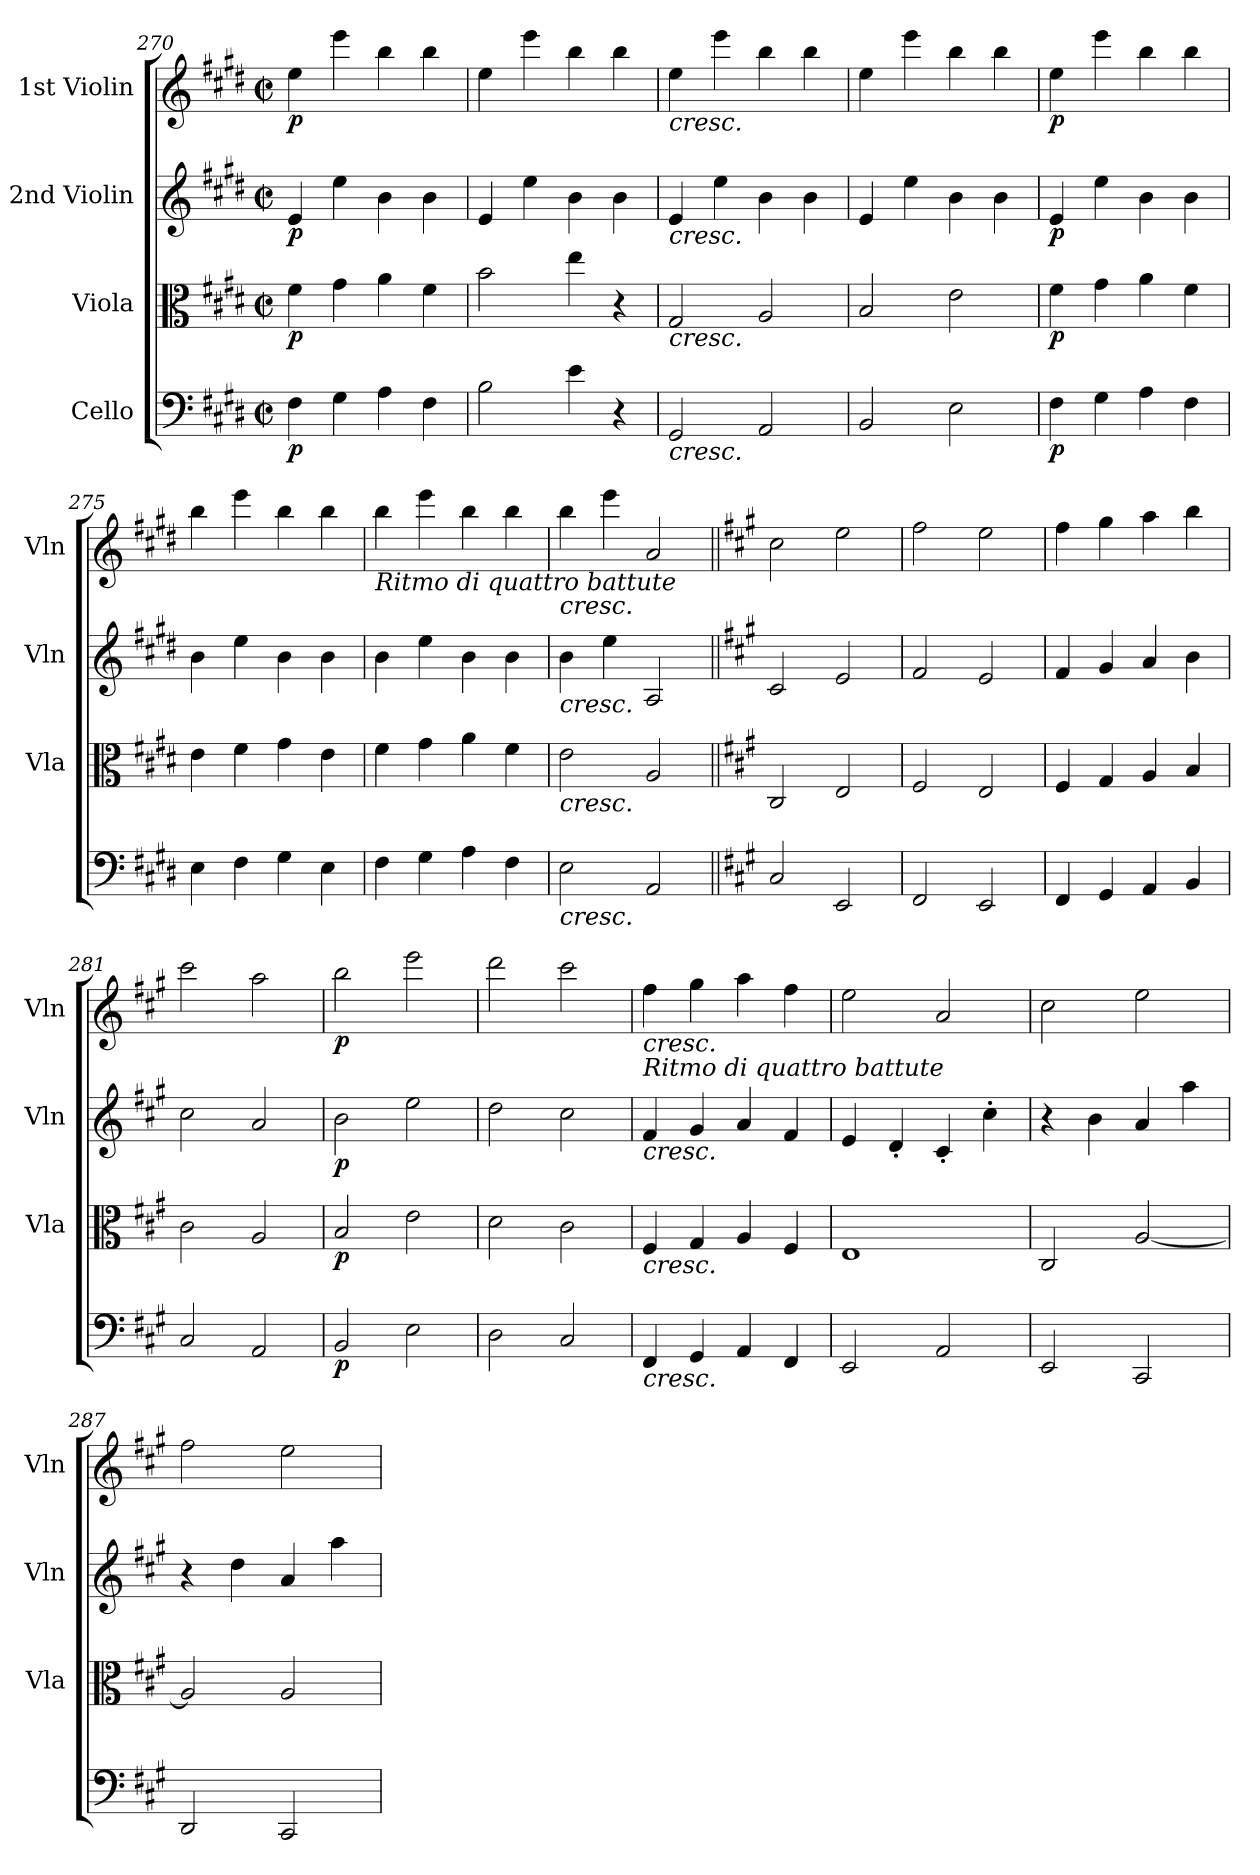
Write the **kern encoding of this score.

**kern	**dynam	**kern	**dynam	**kern	**dynam	**kern	**dynam
*part4	*part4	*part3	*part3	*part2	*part2	*part1	*part1
*staff4	*staff4	*staff3	*staff3	*staff2	*staff2	*staff1	*staff1
*I"Cello	*	*I"Viola	*	*I"2nd Violin	*	*I"1st Violin	*
*	*	*I'Vla	*	*I'Vln	*	*I'Vln	*
*clefF4	*	*clefC3	*	*clefG2	*	*clefG2	*
*k[f#c#g#d#]	*	*k[f#c#g#d#]	*	*k[f#c#g#d#]	*	*k[f#c#g#d#]	*
*E:	*	*E:	*	*E:	*	*E:	*
*M2/2	*	*M2/2	*	*M2/2	*	*M2/2	*
*met(c|)	*	*met(c|)	*	*met(c|)	*	*met(c|)	*
=270	=270	=270	=270	=270	=270	=270	=270
!	!LO:DY:b	!	!LO:DY:b	!	!LO:DY:b	!	!LO:DY:b
4F#\	p	4f#\	p	4e/	p	4ee\	p
4G#\	.	4g#\	.	4ee\	.	4eee\	.
4A\	.	4a\	.	4b\	.	4bb\	.
4F#\	.	4f#\	.	4b\	.	4bb\	.
=271	=271	=271	=271	=271	=271	=271	=271
2B\	.	2b\	.	4e/	.	4ee\	.
.	.	.	.	4ee\	.	4eee\	.
4e\	.	4ee\	.	4b\	.	4bb\	.
4r	.	4r	.	4b\	.	4bb\	.
=272	=272	=272	=272	=272	=272	=272	=272
!	!	!	!	!	!	!LO:TX:b:i:t=cresc.	!
!	!	!	!	!LO:TX:b:i:t=cresc.	!	!	!
!	!	!LO:TX:b:i:t=cresc.	!	!	!	!	!
!LO:TX:b:i:t=cresc.	!	!	!	!	!	!	!
2GG#/	.	2G#/	.	4e/	.	4ee\	.
.	.	.	.	4ee\	.	4eee\	.
2AA/	.	2A/	.	4b\	.	4bb\	.
.	.	.	.	4b\	.	4bb\	.
=273	=273	=273	=273	=273	=273	=273	=273
2BB/	.	2B/	.	4e/	.	4ee\	.
.	.	.	.	4ee\	.	4eee\	.
2E\	.	2e\	.	4b\	.	4bb\	.
.	.	.	.	4b\	.	4bb\	.
!!LO:PB:g=z
=274	=274	=274	=274	=274	=274	=274	=274
!	!LO:DY:b	!	!LO:DY:b	!	!LO:DY:b	!	!LO:DY:b
4F#\	p	4f#\	p	4e/	p	4ee\	p
4G#\	.	4g#\	.	4ee\	.	4eee\	.
4A\	.	4a\	.	4b\	.	4bb\	.
4F#\	.	4f#\	.	4b\	.	4bb\	.
=275	=275	=275	=275	=275	=275	=275	=275
4E\	.	4e\	.	4b\	.	4bb\	.
4F#\	.	4f#\	.	4ee\	.	4eee\	.
4G#\	.	4g#\	.	4b\	.	4bb\	.
4E\	.	4e\	.	4b\	.	4bb\	.
=276	=276	=276	=276	=276	=276	=276	=276
!	!	!	!	!	!	!LO:TX:b:i:t=Ritmo di quattro battute	!
4F#\	.	4f#\	.	4b\	.	4bb\	.
4G#\	.	4g#\	.	4ee\	.	4eee\	.
4A\	.	4a\	.	4b\	.	4bb\	.
4F#\	.	4f#\	.	4b\	.	4bb\	.
=277	=277	=277	=277	=277	=277	=277	=277
!	!	!	!	!	!	!LO:TX:b:i:t=cresc.	!
!	!	!	!	!LO:TX:b:i:t=cresc.	!	!	!
!	!	!LO:TX:b:i:t=cresc.	!	!	!	!	!
!LO:TX:b:i:t=cresc.	!	!	!	!	!	!	!
2E\	.	2e\	.	4b\	.	4bb\	.
.	.	.	.	4ee\	.	4eee\	.
2AA/	.	2A/	.	2A/	.	2a/	.
!!LO:LB:g=z
=278||	=278||	=278||	=278||	=278||	=278||	=278||	=278||
*k[f#c#g#]	*	*k[f#c#g#]	*	*k[f#c#g#]	*	*k[f#c#g#]	*
*A:	*	*A:	*	*A:	*	*A:	*
2C#/	.	2C#/	.	2c#/	.	2cc#\	.
2EE/	.	2E/	.	2e/	.	2ee\	.
=279	=279	=279	=279	=279	=279	=279	=279
2FF#/	.	2F#/	.	2f#/	.	2ff#\	.
2EE/	.	2E/	.	2e/	.	2ee\	.
=280	=280	=280	=280	=280	=280	=280	=280
4FF#/	.	4F#/	.	4f#/	.	4ff#\	.
4GG#/	.	4G#/	.	4g#/	.	4gg#\	.
4AA/	.	4A/	.	4a/	.	4aa\	.
4BB/	.	4B/	.	4b\	.	4bb\	.
=281	=281	=281	=281	=281	=281	=281	=281
2C#/	.	2c#\	.	2cc#\	.	2ccc#\	.
2AA/	.	2A/	.	2a/	.	2aa\	.
=282	=282	=282	=282	=282	=282	=282	=282
!	!LO:DY:b	!	!LO:DY:b	!	!LO:DY:b	!	!LO:DY:b
2BB/	p	2B/	p	2b\	p	2bb\	p
2E\	.	2e\	.	2ee\	.	2eee\	.
=283	=283	=283	=283	=283	=283	=283	=283
2D\	.	2d\	.	2dd\	.	2ddd\	.
2C#/	.	2c#\	.	2cc#\	.	2ccc#\	.
=284	=284	=284	=284	=284	=284	=284	=284
!	!	!	!	!	!	!LO:TX:b:i:t=cresc.	!
!	!	!	!	!	!	!LO:TX:b:i:t=Ritmo di quattro battute	!
!	!	!	!	!LO:TX:b:i:t=cresc.	!	!	!
!	!	!LO:TX:b:i:t=cresc.	!	!	!	!	!
!LO:TX:b:i:t=cresc.	!	!	!	!	!	!	!
4FF#/	.	4F#/	.	4f#/	.	4ff#\	.
4GG#/	.	4G#/	.	4g#/	.	4gg#\	.
4AA/	.	4A/	.	4a/	.	4aa\	.
4FF#/	.	4F#/	.	4f#/	.	4ff#\	.
=285	=285	=285	=285	=285	=285	=285	=285
2EE/	.	1E	.	4e/	.	2ee\	.
.	.	.	.	4d'/	.	.	.
2AA/	.	.	.	4c#'/	.	2a/	.
.	.	.	.	4cc#'\	.	.	.
=286	=286	=286	=286	=286	=286	=286	=286
2EE/	.	2C#/	.	4r	.	2cc#\	.
.	.	.	.	4b\	.	.	.
2CC#/	.	[2A/	.	4a/	.	2ee\	.
.	.	.	.	4aa\	.	.	.
!!LO:LB:g=z
=287	=287	=287	=287	=287	=287	=287	=287
2DD/	.	2A/]	.	4r	.	2ff#\	.
.	.	.	.	4dd\	.	.	.
2CC#/	.	2A/	.	4a/	.	2ee\	.
.	.	.	.	4aa\	.	.	.
=	=	=	=	=	=	=	=
*-	*-	*-	*-	*-	*-	*-	*-
